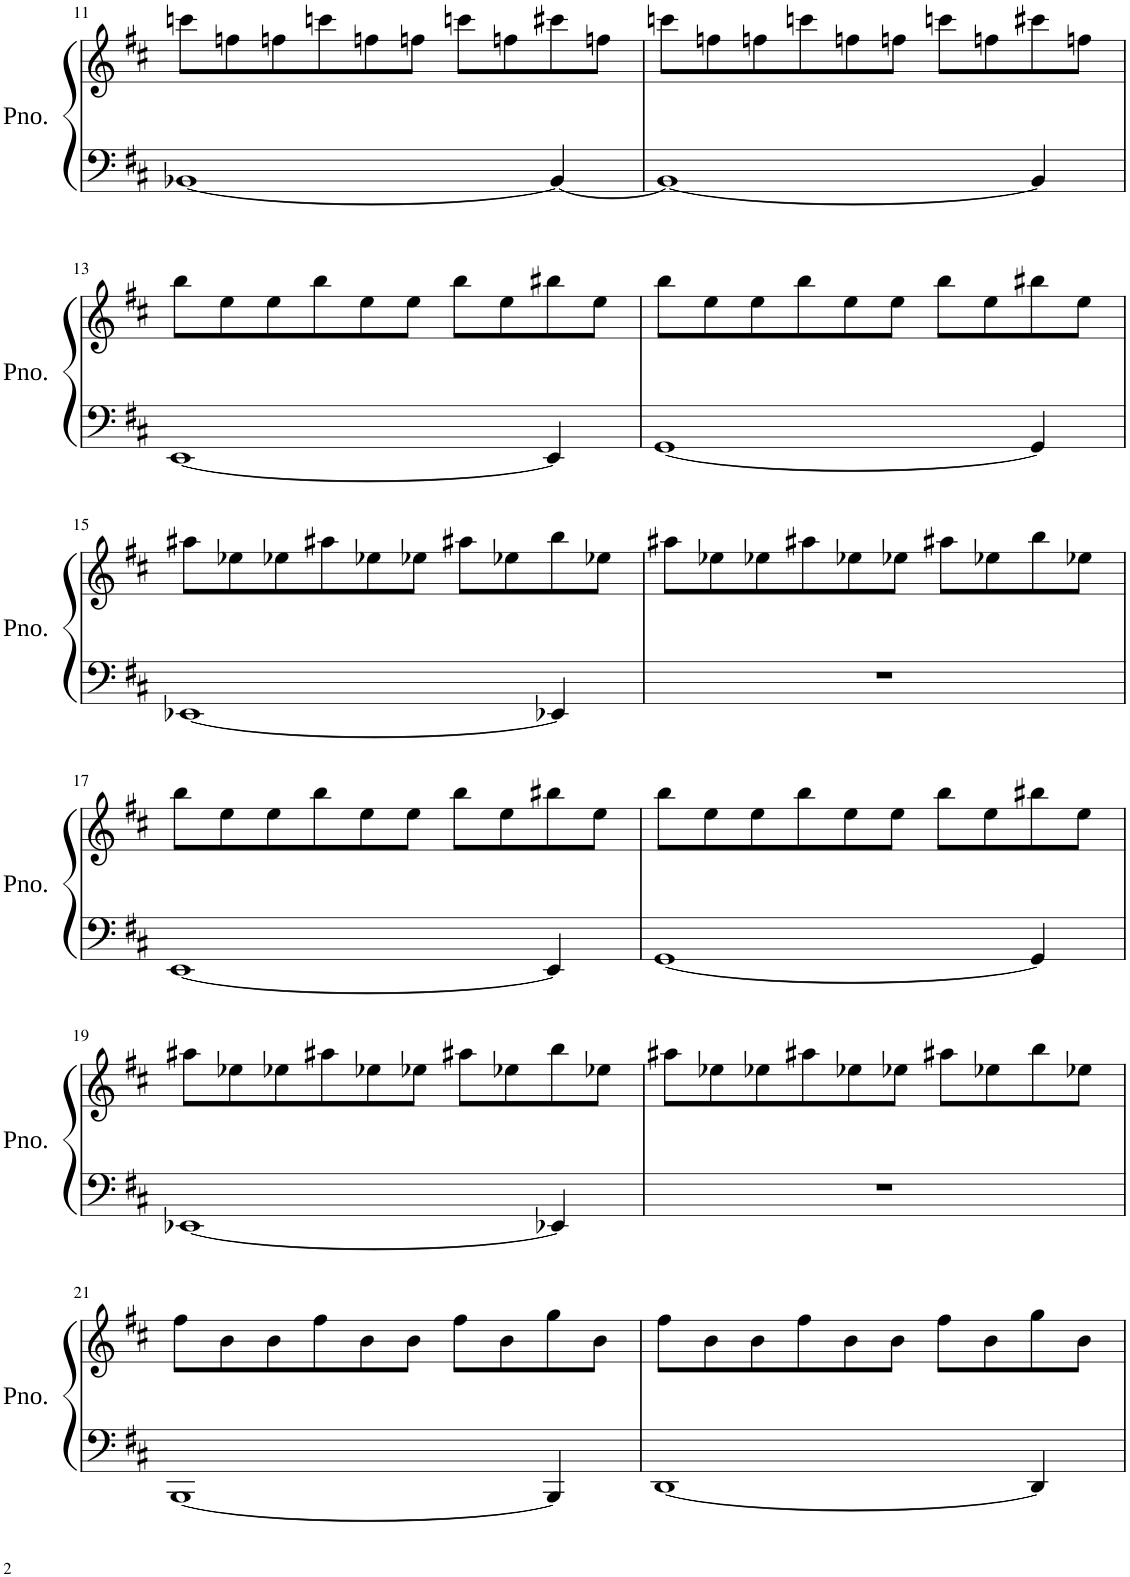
**kern	**kern
*part1	*part1
*staff2	*staff1
*I"Piano	*
*I'Pno.	*
!!LO:PB:g=z
*clefF4	*clefG2
*k[f#c#]	*k[f#c#]
*M5/4	*M5/4
=11	=11
[1BB-X	8cccn\L
.	8ffn\
.	8ffn\
.	8cccn\
.	8ffn\
.	8ffn\J
.	8cccn\L
.	8ffn\
4BB-/_	8ccc#X\
.	8ffn\J
=12	=12
1BB-_	8cccn\L
.	8ffn\
.	8ffn\
.	8cccn\
.	8ffn\
.	8ffn\J
.	8cccn\L
.	8ffn\
4BB-/]	8ccc#X\
.	8ffn\J
!!LO:LB:g=z
=13	=13
[1EE	8bb\L
.	8ee\
.	8ee\
.	8bb\
.	8ee\
.	8ee\J
.	8bb\L
.	8ee\
4EE/]	8bb#X\
.	8ee\J
=14	=14
[1GG	8bb\L
.	8ee\
.	8ee\
.	8bb\
.	8ee\
.	8ee\J
.	8bb\L
.	8ee\
4GG/]	8bb#X\
.	8ee\J
!!LO:LB:g=z
=15	=15
[1EE-X	8aa#X\L
.	8ee-X\
.	8ee-X\
.	8aa#X\
.	8ee-X\
.	8ee-X\J
.	8aa#X\L
.	8ee-X\
4EE-X/]	8bb\
.	8ee-X\J
=16	=16
4%5r	8aa#X\L
.	8ee-X\
.	8ee-X\
.	8aa#X\
.	8ee-X\
.	8ee-X\J
.	8aa#X\L
.	8ee-X\
.	8bb\
.	8ee-X\J
!!LO:LB:g=z
=17	=17
[1EE	8bb\L
.	8ee\
.	8ee\
.	8bb\
.	8ee\
.	8ee\J
.	8bb\L
.	8ee\
4EE/]	8bb#X\
.	8ee\J
=18	=18
[1GG	8bb\L
.	8ee\
.	8ee\
.	8bb\
.	8ee\
.	8ee\J
.	8bb\L
.	8ee\
4GG/]	8bb#X\
.	8ee\J
!!LO:LB:g=z
=19	=19
[1EE-X	8aa#X\L
.	8ee-X\
.	8ee-X\
.	8aa#X\
.	8ee-X\
.	8ee-X\J
.	8aa#X\L
.	8ee-X\
4EE-X/]	8bb\
.	8ee-X\J
=20	=20
4%5r	8aa#X\L
.	8ee-X\
.	8ee-X\
.	8aa#X\
.	8ee-X\
.	8ee-X\J
.	8aa#X\L
.	8ee-X\
.	8bb\
.	8ee-X\J
!!LO:LB:g=z
=21	=21
[1BBB	8ff#\L
.	8b\
.	8b\
.	8ff#\
.	8b\
.	8b\J
.	8ff#\L
.	8b\
4BBB/]	8gg\
.	8b\J
=22	=22
[1DD	8ff#\L
.	8b\
.	8b\
.	8ff#\
.	8b\
.	8b\J
.	8ff#\L
.	8b\
4DD/]	8gg\
.	8b\J
=	=
*-	*-
